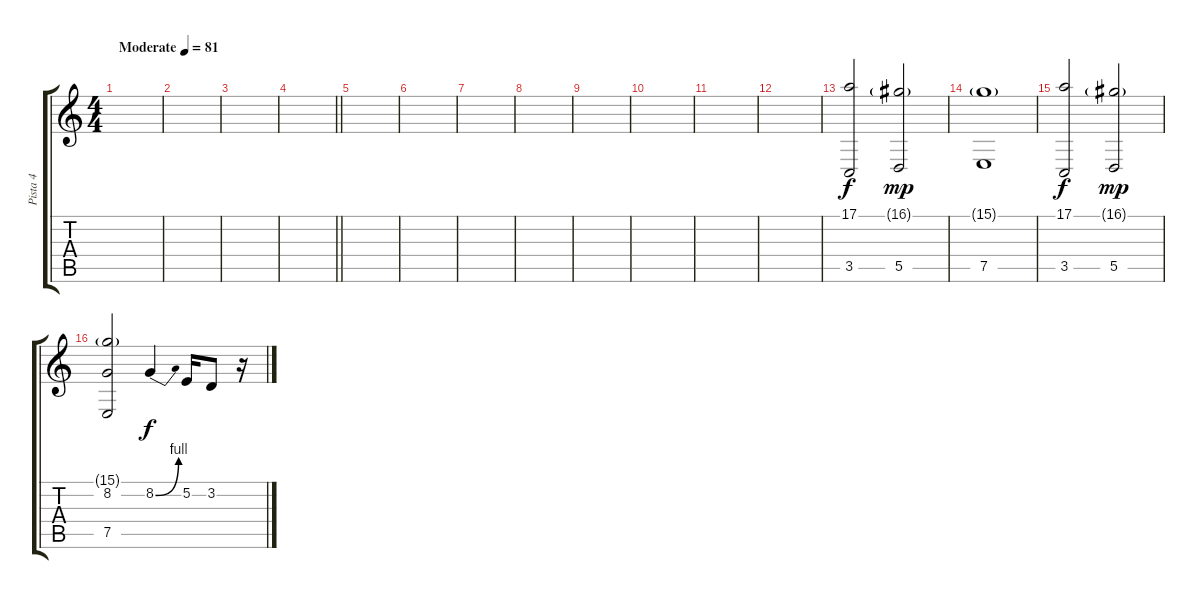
\track ("Pista 4" "Pista 4") {instrument harmonica}
\staff {score tabs}
\tuning (E4 B3 G3 D3 A2 E2) {hide}
\ts (4 4)
\tempo (81 "Moderate")
\clef g2
\ks c
|
|
|
\barLineRight lightlight
|
|
|
|
|
|
|
|
|
(17.1 3.5).2 (16.1{g} 5.5).2{dy mp} |
(15.1{g} 7.5).1 |
(17.1 3.5).2{dy f} (16.1{g} 5.5).2{dy mp} |
(15.1{g} 8.2 7.5).2 8.2{be (bend 0 0 60 4)}.4{dy f} 5.2.16 3.2.8 r.16
